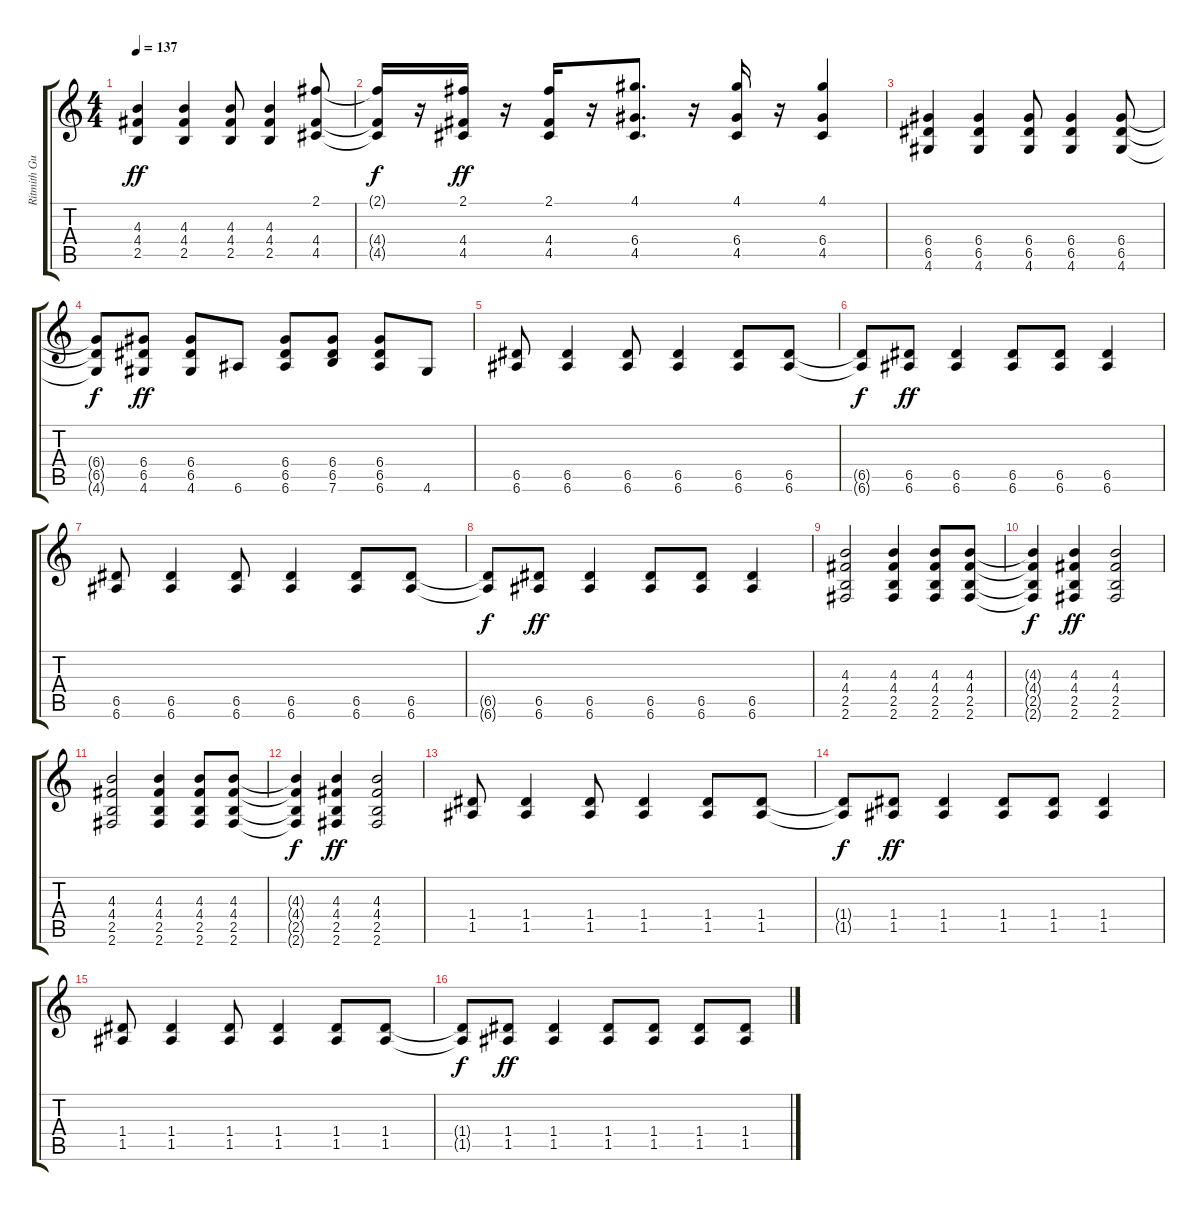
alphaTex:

\track ("Ritmith Guitar !!" "Ritmith Gu") {instrument overdrivenguitar}
\staff {score tabs}
\tuning (E4 B3 G3 D3 A2 E2) {hide}
\ts (4 4)
\tempo 137
\clef g2
\ks c
(4.3 4.4 2.5).4{dy ff} (4.3 4.4 2.5).4 (4.3 4.4 2.5).8 (4.3 4.4 2.5).4 (2.1 4.4 4.5).8 |
(2.1{t} 4.4{t} 4.5{t}).16{dy f} r.16 (2.1 4.4 4.5).16{dy ff} r.16 (2.1 4.4 4.5).16 r.16 (4.1 6.4 4.5).8{d} r.16 (4.1 6.4 4.5).16 r.16 (4.1 6.4 4.5).4 |
(6.4 6.5 4.6).4 (6.4 6.5 4.6).4 (6.4 6.5 4.6).8 (6.4 6.5 4.6).4 (6.4 6.5 4.6).8 |
(6.4{t} 6.5{t} 4.6{t}).8{dy f} (6.4 6.5 4.6).8{dy ff} (6.4 6.5 4.6).8 6.6.8 (6.4 6.5 6.6).8 (6.4 6.5 7.6).8 (6.4 6.5 6.6).8 4.6.8 |
(6.5 6.6).8 (6.5 6.6).4 (6.5 6.6).8 (6.5 6.6).4 (6.5 6.6).8 (6.5 6.6).8 |
(6.5{t} 6.6{t}).8{dy f} (6.5 6.6).8{dy ff} (6.5 6.6).4 (6.5 6.6).8 (6.5 6.6).8 (6.5 6.6).4 |
(6.5 6.6).8 (6.5 6.6).4 (6.5 6.6).8 (6.5 6.6).4 (6.5 6.6).8 (6.5 6.6).8 |
(6.5{t} 6.6{t}).8{dy f} (6.5 6.6).8{dy ff} (6.5 6.6).4 (6.5 6.6).8 (6.5 6.6).8 (6.5 6.6).4 |
(4.3 4.4 2.5 2.6).2 (4.3 4.4 2.5 2.6).4 (4.3 4.4 2.5 2.6).8 (4.3 4.4 2.5 2.6).8 |
(4.3{t} 4.4{t} 2.5{t} 2.6{t}).4{dy f} (4.3 4.4 2.5 2.6).4{dy ff} (4.3 4.4 2.5 2.6).2 |
(4.3 4.4 2.5 2.6).2 (4.3 4.4 2.5 2.6).4 (4.3 4.4 2.5 2.6).8 (4.3 4.4 2.5 2.6).8 |
(4.3{t} 4.4{t} 2.5{t} 2.6{t}).4{dy f} (4.3 4.4 2.5 2.6).4{dy ff} (4.3 4.4 2.5 2.6).2 |
(1.4 1.5).8 (1.4 1.5).4 (1.4 1.5).8 (1.4 1.5).4 (1.4 1.5).8 (1.4 1.5).8 |
(1.4{t} 1.5{t}).8{dy f} (1.4 1.5).8{dy ff} (1.4 1.5).4 (1.4 1.5).8 (1.4 1.5).8 (1.4 1.5).4 |
(1.4 1.5).8 (1.4 1.5).4 (1.4 1.5).8 (1.4 1.5).4 (1.4 1.5).8 (1.4 1.5).8 |
(1.4{t} 1.5{t}).8{dy f} (1.4 1.5).8{dy ff} (1.4 1.5).4 (1.4 1.5).8 (1.4 1.5).8 (1.4 1.5).8 (1.4 1.5).8
